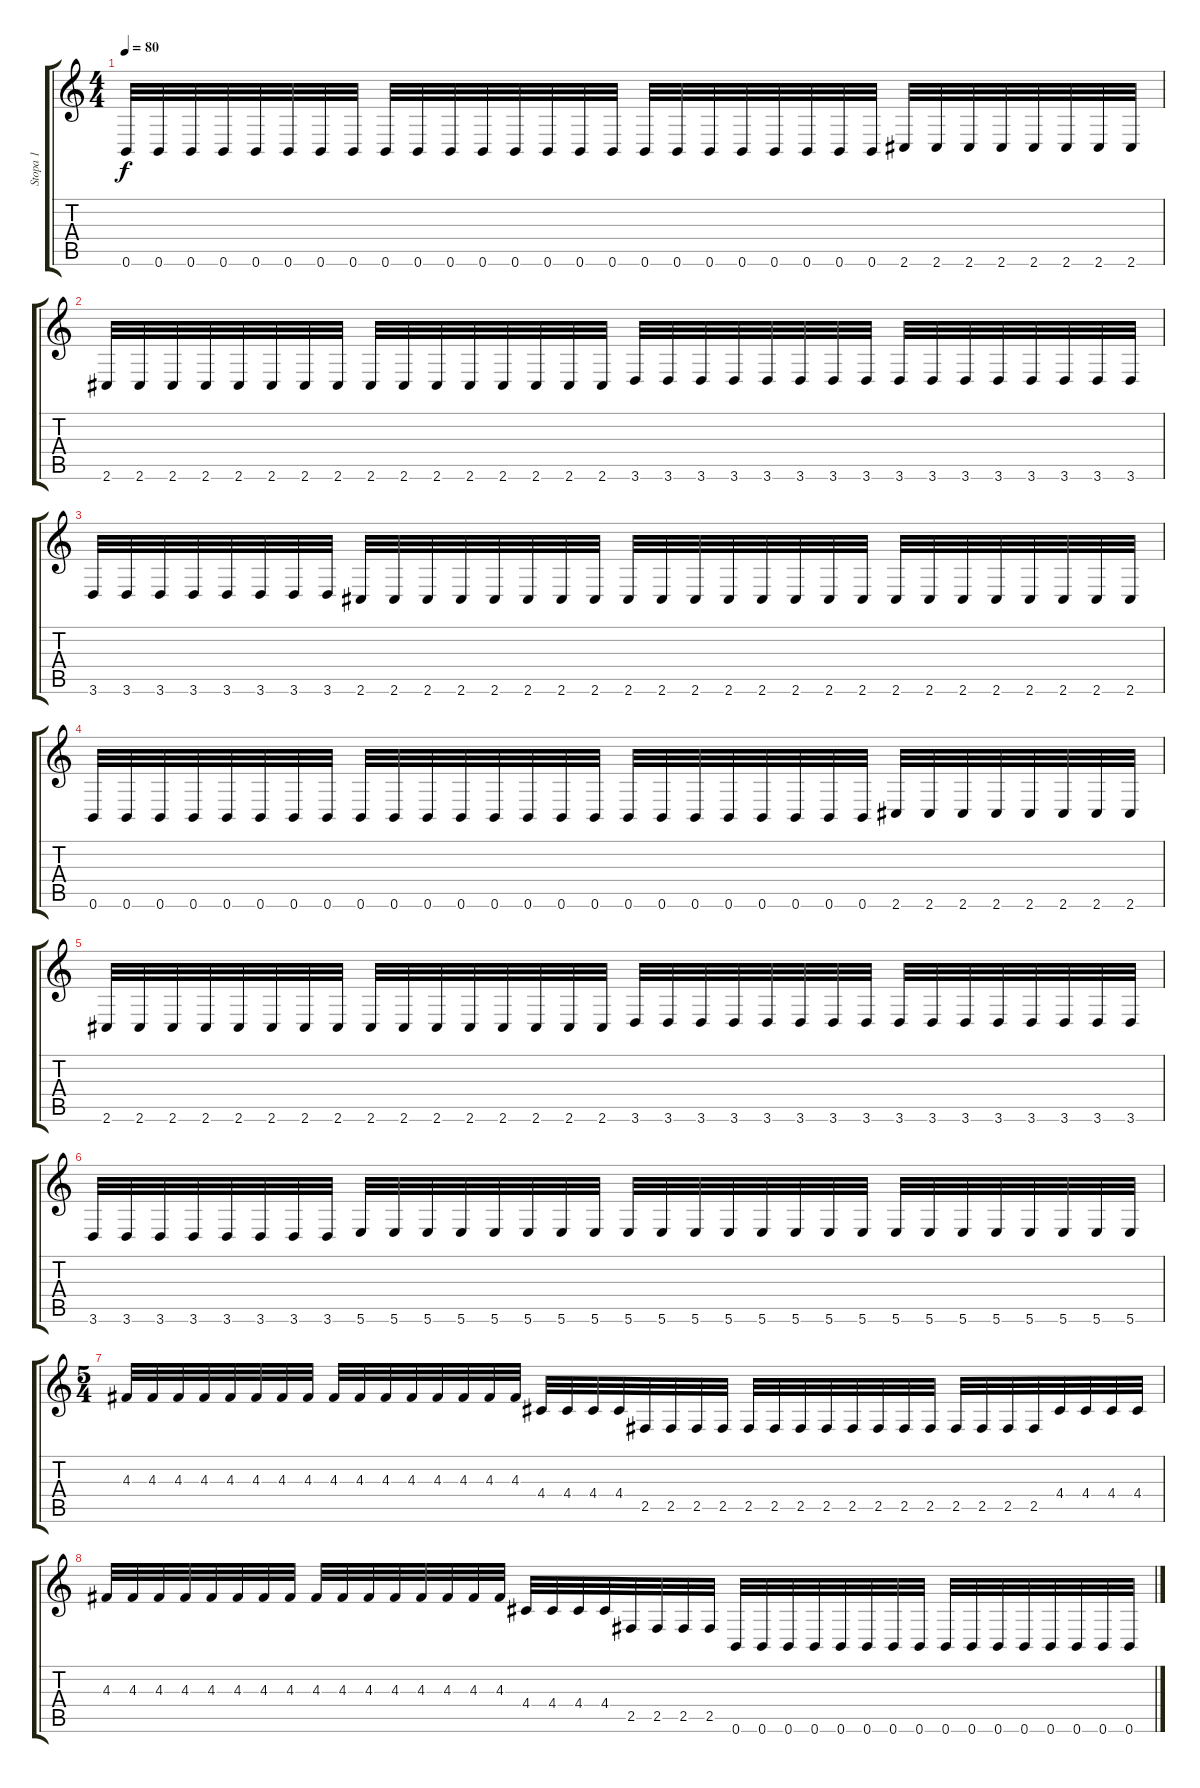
\track ("Stopa 1" "Stopa 1") {instrument distortionguitar}
\staff {score tabs}
\tuning (B3 Gb3 D3 A2 E2 B1) {hide}
\ts (4 4)
\tempo 80
\clef g2
\ks c
0.6.32{dy f} 0.6.32 0.6.32 0.6.32 0.6.32 0.6.32 0.6.32 0.6.32 0.6.32 0.6.32 0.6.32 0.6.32 0.6.32 0.6.32 0.6.32 0.6.32 0.6.32 0.6.32 0.6.32 0.6.32 0.6.32 0.6.32 0.6.32 0.6.32 2.6.32 2.6.32 2.6.32 2.6.32 2.6.32 2.6.32 2.6.32 2.6.32 |
2.6.32 2.6.32 2.6.32 2.6.32 2.6.32 2.6.32 2.6.32 2.6.32 2.6.32 2.6.32 2.6.32 2.6.32 2.6.32 2.6.32 2.6.32 2.6.32 3.6.32 3.6.32 3.6.32 3.6.32 3.6.32 3.6.32 3.6.32 3.6.32 3.6.32 3.6.32 3.6.32 3.6.32 3.6.32 3.6.32 3.6.32 3.6.32 |
3.6.32 3.6.32 3.6.32 3.6.32 3.6.32 3.6.32 3.6.32 3.6.32 2.6.32 2.6.32 2.6.32 2.6.32 2.6.32 2.6.32 2.6.32 2.6.32 2.6.32 2.6.32 2.6.32 2.6.32 2.6.32 2.6.32 2.6.32 2.6.32 2.6.32 2.6.32 2.6.32 2.6.32 2.6.32 2.6.32 2.6.32 2.6.32 |
0.6.32 0.6.32 0.6.32 0.6.32 0.6.32 0.6.32 0.6.32 0.6.32 0.6.32 0.6.32 0.6.32 0.6.32 0.6.32 0.6.32 0.6.32 0.6.32 0.6.32 0.6.32 0.6.32 0.6.32 0.6.32 0.6.32 0.6.32 0.6.32 2.6.32 2.6.32 2.6.32 2.6.32 2.6.32 2.6.32 2.6.32 2.6.32 |
2.6.32 2.6.32 2.6.32 2.6.32 2.6.32 2.6.32 2.6.32 2.6.32 2.6.32 2.6.32 2.6.32 2.6.32 2.6.32 2.6.32 2.6.32 2.6.32 3.6.32 3.6.32 3.6.32 3.6.32 3.6.32 3.6.32 3.6.32 3.6.32 3.6.32 3.6.32 3.6.32 3.6.32 3.6.32 3.6.32 3.6.32 3.6.32 |
3.6.32 3.6.32 3.6.32 3.6.32 3.6.32 3.6.32 3.6.32 3.6.32 5.6.32 5.6.32 5.6.32 5.6.32 5.6.32 5.6.32 5.6.32 5.6.32 5.6.32 5.6.32 5.6.32 5.6.32 5.6.32 5.6.32 5.6.32 5.6.32 5.6.32 5.6.32 5.6.32 5.6.32 5.6.32 5.6.32 5.6.32 5.6.32 |
\ts (5 4)
4.3.32 4.3.32 4.3.32 4.3.32 4.3.32 4.3.32 4.3.32 4.3.32 4.3.32 4.3.32 4.3.32 4.3.32 4.3.32 4.3.32 4.3.32 4.3.32 4.4.32 4.4.32 4.4.32 4.4.32 2.5.32 2.5.32 2.5.32 2.5.32 2.5.32 2.5.32 2.5.32 2.5.32 2.5.32 2.5.32 2.5.32 2.5.32 2.5.32 2.5.32 2.5.32 2.5.32 4.4.32 4.4.32 4.4.32 4.4.32 |
4.3.32 4.3.32 4.3.32 4.3.32 4.3.32 4.3.32 4.3.32 4.3.32 4.3.32 4.3.32 4.3.32 4.3.32 4.3.32 4.3.32 4.3.32 4.3.32 4.4.32 4.4.32 4.4.32 4.4.32 2.5.32 2.5.32 2.5.32 2.5.32 0.6.32 0.6.32 0.6.32 0.6.32 0.6.32 0.6.32 0.6.32 0.6.32 0.6.32 0.6.32 0.6.32 0.6.32 0.6.32 0.6.32 0.6.32 0.6.32
